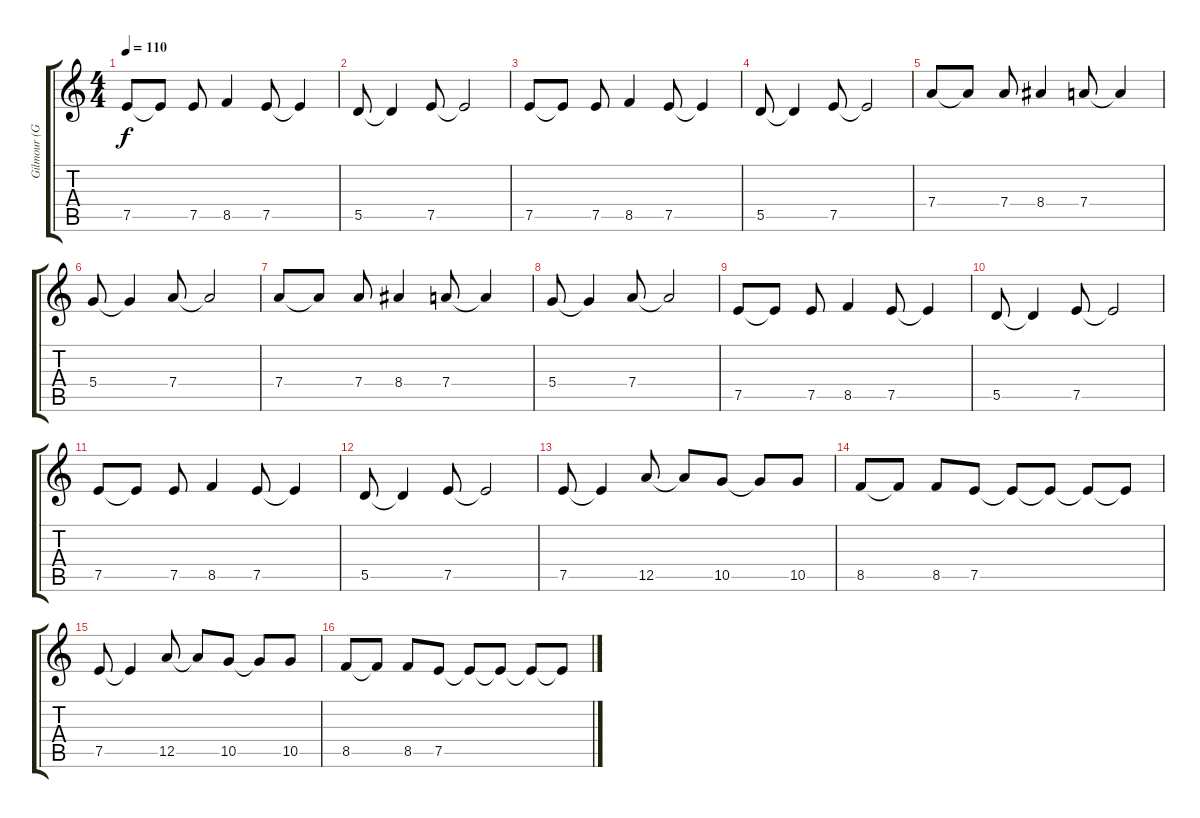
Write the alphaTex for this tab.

\track ("Gilmour (Guitar w/ Slide)" "Gilmour (G") {instrument electricguitarjazz}
\staff {score tabs}
\tuning (E4 B3 G3 D3 A2 E2) {hide}
\ts (4 4)
\tempo 110
\clef g2
\ks c
7.5.8{dy f} 7.5{t}.8 7.5.8 8.5.4 7.5.8 7.5{t}.4 |
5.5.8 5.5{t}.4 7.5.8 7.5{t}.2 |
7.5.8 7.5{t}.8 7.5.8 8.5.4 7.5.8 7.5{t}.4 |
5.5.8 5.5{t}.4 7.5.8 7.5{t}.2 |
7.4.8 7.4{t}.8 7.4.8 8.4.4 7.4.8 7.4{t}.4 |
5.4.8 5.4{t}.4 7.4.8 7.4{t}.2 |
7.4.8 7.4{t}.8 7.4.8 8.4.4 7.4.8 7.4{t}.4 |
5.4.8 5.4{t}.4 7.4.8 7.4{t}.2 |
7.5.8 7.5{t}.8 7.5.8 8.5.4 7.5.8 7.5{t}.4 |
5.5.8 5.5{t}.4 7.5.8 7.5{t}.2 |
7.5.8 7.5{t}.8 7.5.8 8.5.4 7.5.8 7.5{t}.4 |
5.5.8 5.5{t}.4 7.5.8 7.5{t}.2 |
7.5.8 7.5{t}.4 12.5.8 12.5{t}.8 10.5.8 10.5{t}.8 10.5.8 |
8.5.8 8.5{t}.8 8.5.8 7.5.8 7.5{t}.8 7.5{t}.8 7.5{t}.8 7.5{t}.8 |
7.5.8 7.5{t}.4 12.5.8 12.5{t}.8 10.5.8 10.5{t}.8 10.5.8 |
8.5.8 8.5{t}.8 8.5.8 7.5.8 7.5{t}.8 7.5{t}.8 7.5{t}.8 7.5{t}.8
